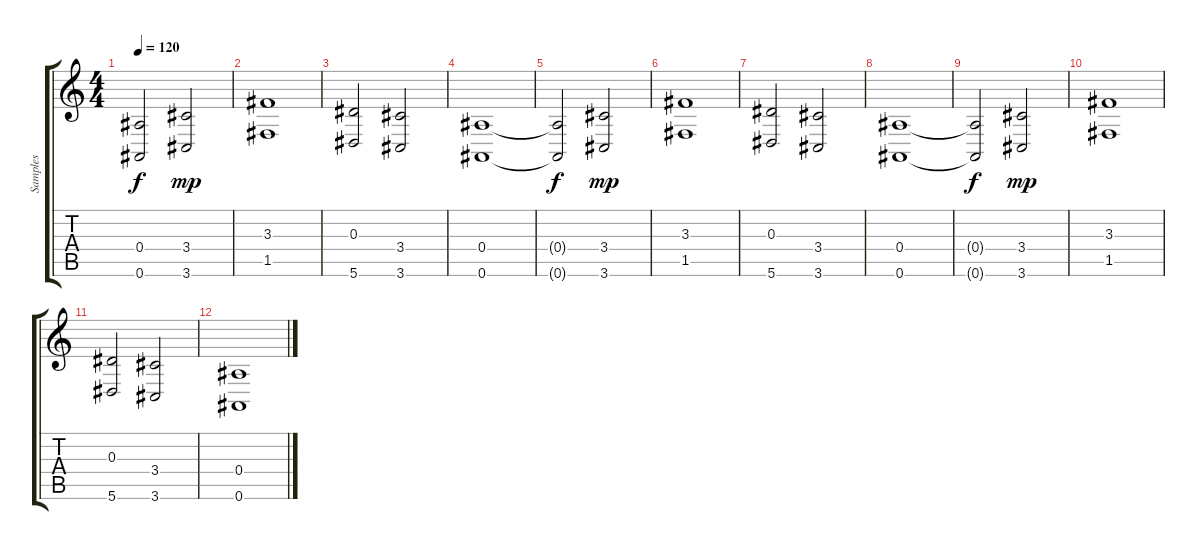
\track ("Samples" "Samples") {instrument stringensemble1}
\staff {score tabs}
\tuning (C5 G4 Eb4 Bb3 F3 Bb2) {hide}
\ts (4 4)
\tempo 120
\clef g2
\ks c
(0.4{t} 0.6{t}).2{dy f volume 13} (3.4 3.6).2{dy mp volume 13} |
(3.3 1.5).1{volume 11} |
(0.3 5.6).2{volume 13} (3.4 3.6).2{volume 13} |
(0.4 0.6).1{volume 11 instrument stringensemble1} |
(0.4{t} 0.6{t}).2{dy f volume 13} (3.4 3.6).2{dy mp volume 13} |
(3.3 1.5).1{volume 6} |
(0.3 5.6).2 (3.4 3.6).2 |
(0.4 0.6).1{volume 4 instrument stringensemble1} |
(0.4{t} 0.6{t}).2{dy f} (3.4 3.6).2{dy mp} |
(3.3 1.5).1{volume 3} |
(0.3 5.6).2 (3.4 3.6).2 |
(0.4 0.6).1{volume 2 instrument stringensemble1}
